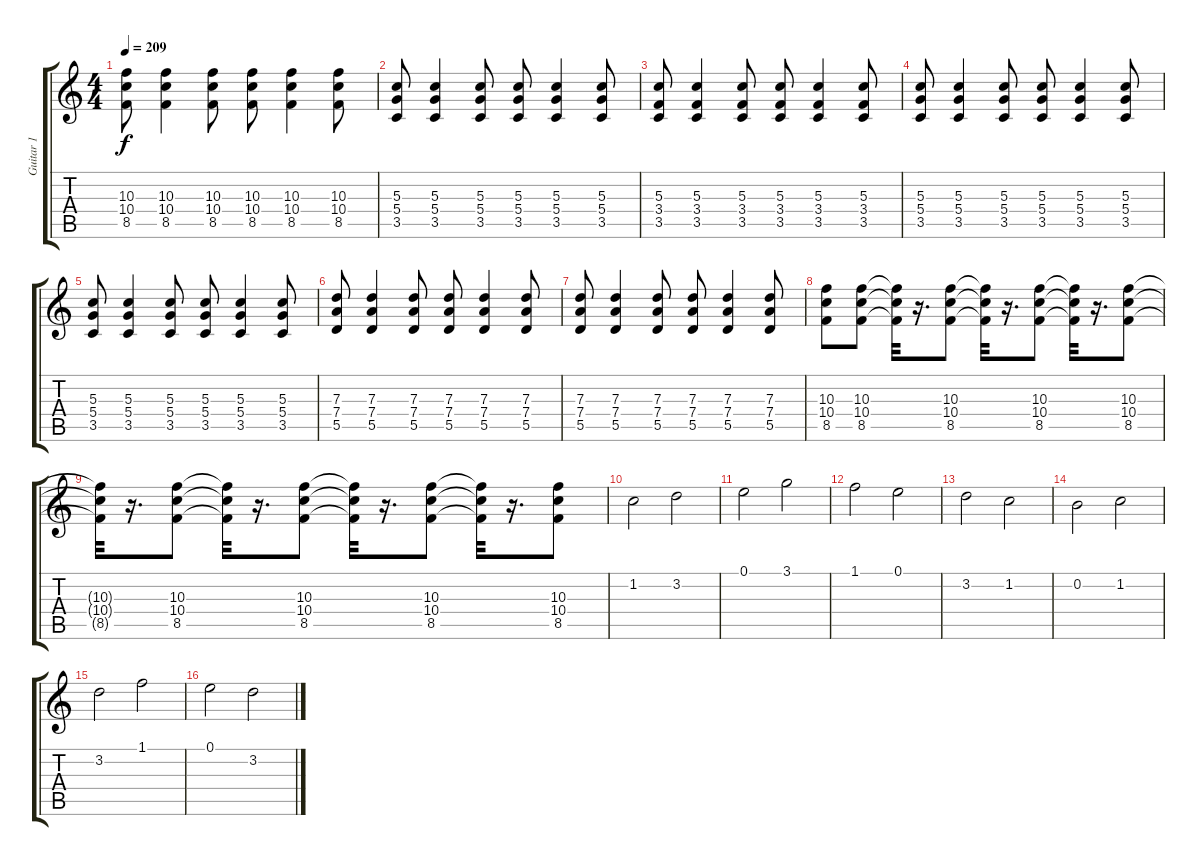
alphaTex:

\track ("Guitar 1" "Guitar 1") {instrument distortionguitar}
\staff {score tabs}
\tuning (E4 B3 G3 D3 A2 E2) {hide}
\ts (4 4)
\tempo 209
\clef g2
\ks c
(10.3 10.4 8.5).8{dy f} (10.3 10.4 8.5).4 (10.3 10.4 8.5).8 (10.3 10.4 8.5).8 (10.3 10.4 8.5).4 (10.3 10.4 8.5).8 |
(5.3 5.4 3.5).8 (5.3 5.4 3.5).4 (5.3 5.4 3.5).8 (5.3 5.4 3.5).8 (5.3 5.4 3.5).4 (5.3 5.4 3.5).8 |
(5.3 3.4 3.5).8 (5.3 3.4 3.5).4 (5.3 3.4 3.5).8 (5.3 3.4 3.5).8 (5.3 3.4 3.5).4 (5.3 3.4 3.5).8 |
(5.3 5.4 3.5).8 (5.3 5.4 3.5).4 (5.3 5.4 3.5).8 (5.3 5.4 3.5).8 (5.3 5.4 3.5).4 (5.3 5.4 3.5).8 |
(5.3 5.4 3.5).8 (5.3 5.4 3.5).4 (5.3 5.4 3.5).8 (5.3 5.4 3.5).8 (5.3 5.4 3.5).4 (5.3 5.4 3.5).8 |
(7.3 7.4 5.5).8 (7.3 7.4 5.5).4 (7.3 7.4 5.5).8 (7.3 7.4 5.5).8 (7.3 7.4 5.5).4 (7.3 7.4 5.5).8 |
(7.3 7.4 5.5).8 (7.3 7.4 5.5).4 (7.3 7.4 5.5).8 (7.3 7.4 5.5).8 (7.3 7.4 5.5).4 (7.3 7.4 5.5).8 |
(10.3 10.4 8.5).8 (10.3 10.4 8.5).8 (10.3{t} 10.4{t} 8.5{t}).32 r.16{d} (10.3 10.4 8.5).8 (10.3{t} 10.4{t} 8.5{t}).32 r.16{d} (10.3 10.4 8.5).8 (10.3{t} 10.4{t} 8.5{t}).32 r.16{d} (10.3 10.4 8.5).8 |
(10.3{t} 10.4{t} 8.5{t}).32 r.16{d} (10.3 10.4 8.5).8 (10.3{t} 10.4{t} 8.5{t}).32 r.16{d} (10.3 10.4 8.5).8 (10.3{t} 10.4{t} 8.5{t}).32 r.16{d} (10.3 10.4 8.5).8 (10.3{t} 10.4{t} 8.5{t}).32 r.16{d} (10.3 10.4 8.5).8 |
1.2.2 3.2.2 |
0.1.2 3.1.2 |
1.1.2 0.1.2 |
3.2.2 1.2.2 |
0.2.2 1.2.2 |
3.2.2 1.1.2 |
0.1.2 3.2.2
